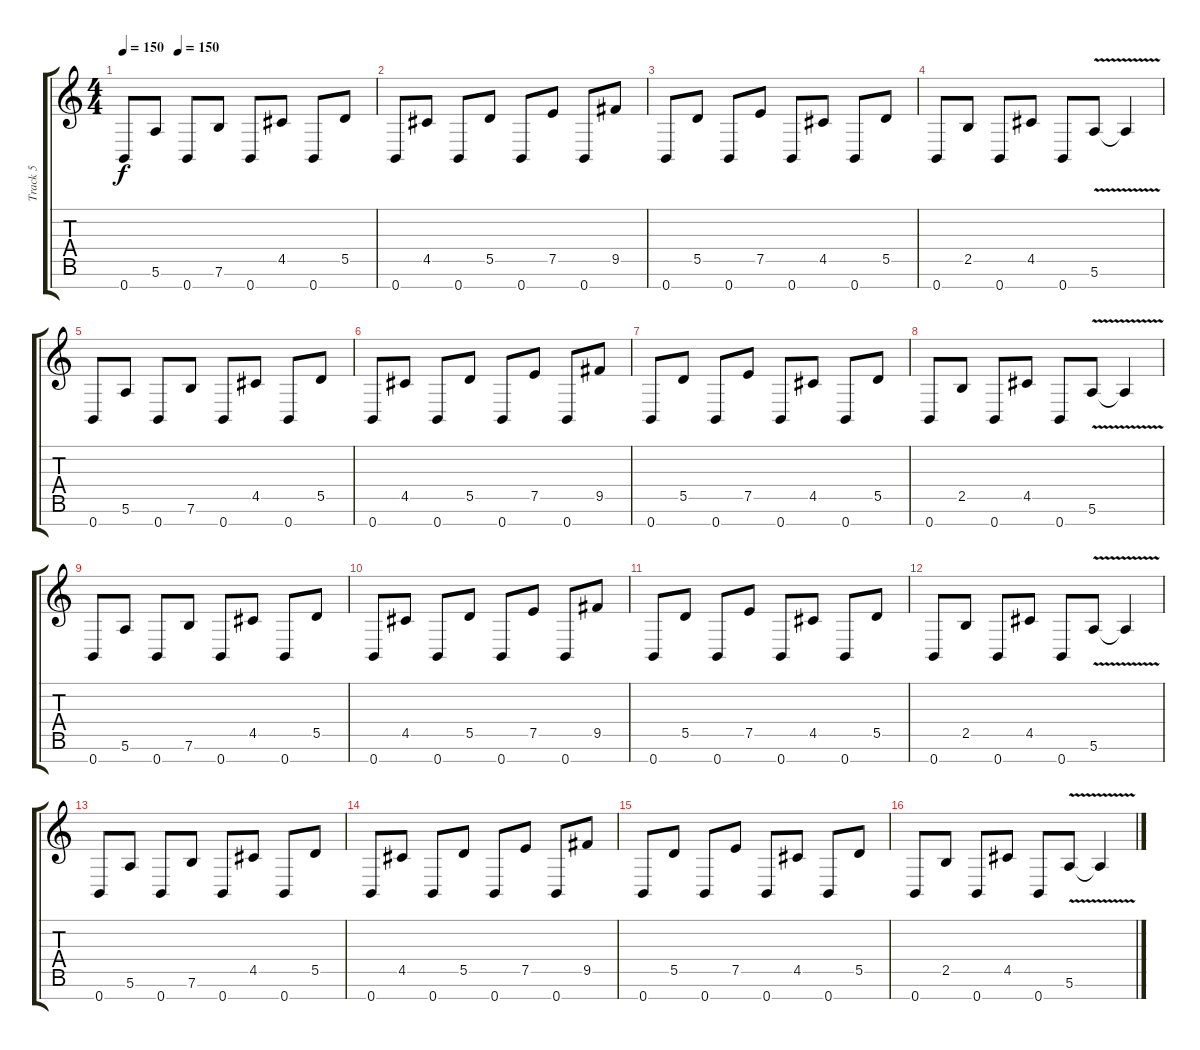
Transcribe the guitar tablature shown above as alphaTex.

\track ("Track 5" "Track 5") {instrument overdrivenguitar}
\staff {score tabs}
\tuning (E4 B3 G3 D3 A2 E2 B1) {hide}
\ts (4 4)
\tempo 150
\tempo (150 0.21875)
\clef g2
\ks c
0.7.8{dy f} 5.6.8 0.7.8 7.6.8 0.7.8 4.5.8 0.7.8 5.5.8 |
0.7.8 4.5.8 0.7.8 5.5.8 0.7.8 7.5.8 0.7.8 9.5.8 |
0.7.8 5.5.8 0.7.8 7.5.8 0.7.8 4.5.8 0.7.8 5.5.8 |
0.7.8 2.5.8 0.7.8 4.5.8 0.7.8 5.6{v}.8 5.6{t}.4 |
0.7.8 5.6.8 0.7.8 7.6.8 0.7.8 4.5.8 0.7.8 5.5.8 |
0.7.8 4.5.8 0.7.8 5.5.8 0.7.8 7.5.8 0.7.8 9.5.8 |
0.7.8 5.5.8 0.7.8 7.5.8 0.7.8 4.5.8 0.7.8 5.5.8 |
0.7.8 2.5.8 0.7.8 4.5.8 0.7.8 5.6{v}.8 5.6{t}.4 |
0.7.8 5.6.8 0.7.8 7.6.8 0.7.8 4.5.8 0.7.8 5.5.8 |
0.7.8 4.5.8 0.7.8 5.5.8 0.7.8 7.5.8 0.7.8 9.5.8 |
0.7.8 5.5.8 0.7.8 7.5.8 0.7.8 4.5.8 0.7.8 5.5.8 |
0.7.8 2.5.8 0.7.8 4.5.8 0.7.8 5.6{v}.8 5.6{t}.4 |
0.7.8 5.6.8 0.7.8 7.6.8 0.7.8 4.5.8 0.7.8 5.5.8 |
0.7.8 4.5.8 0.7.8 5.5.8 0.7.8 7.5.8 0.7.8 9.5.8 |
0.7.8 5.5.8 0.7.8 7.5.8 0.7.8 4.5.8 0.7.8 5.5.8 |
0.7.8 2.5.8 0.7.8 4.5.8 0.7.8 5.6{v}.8 5.6{t}.4
